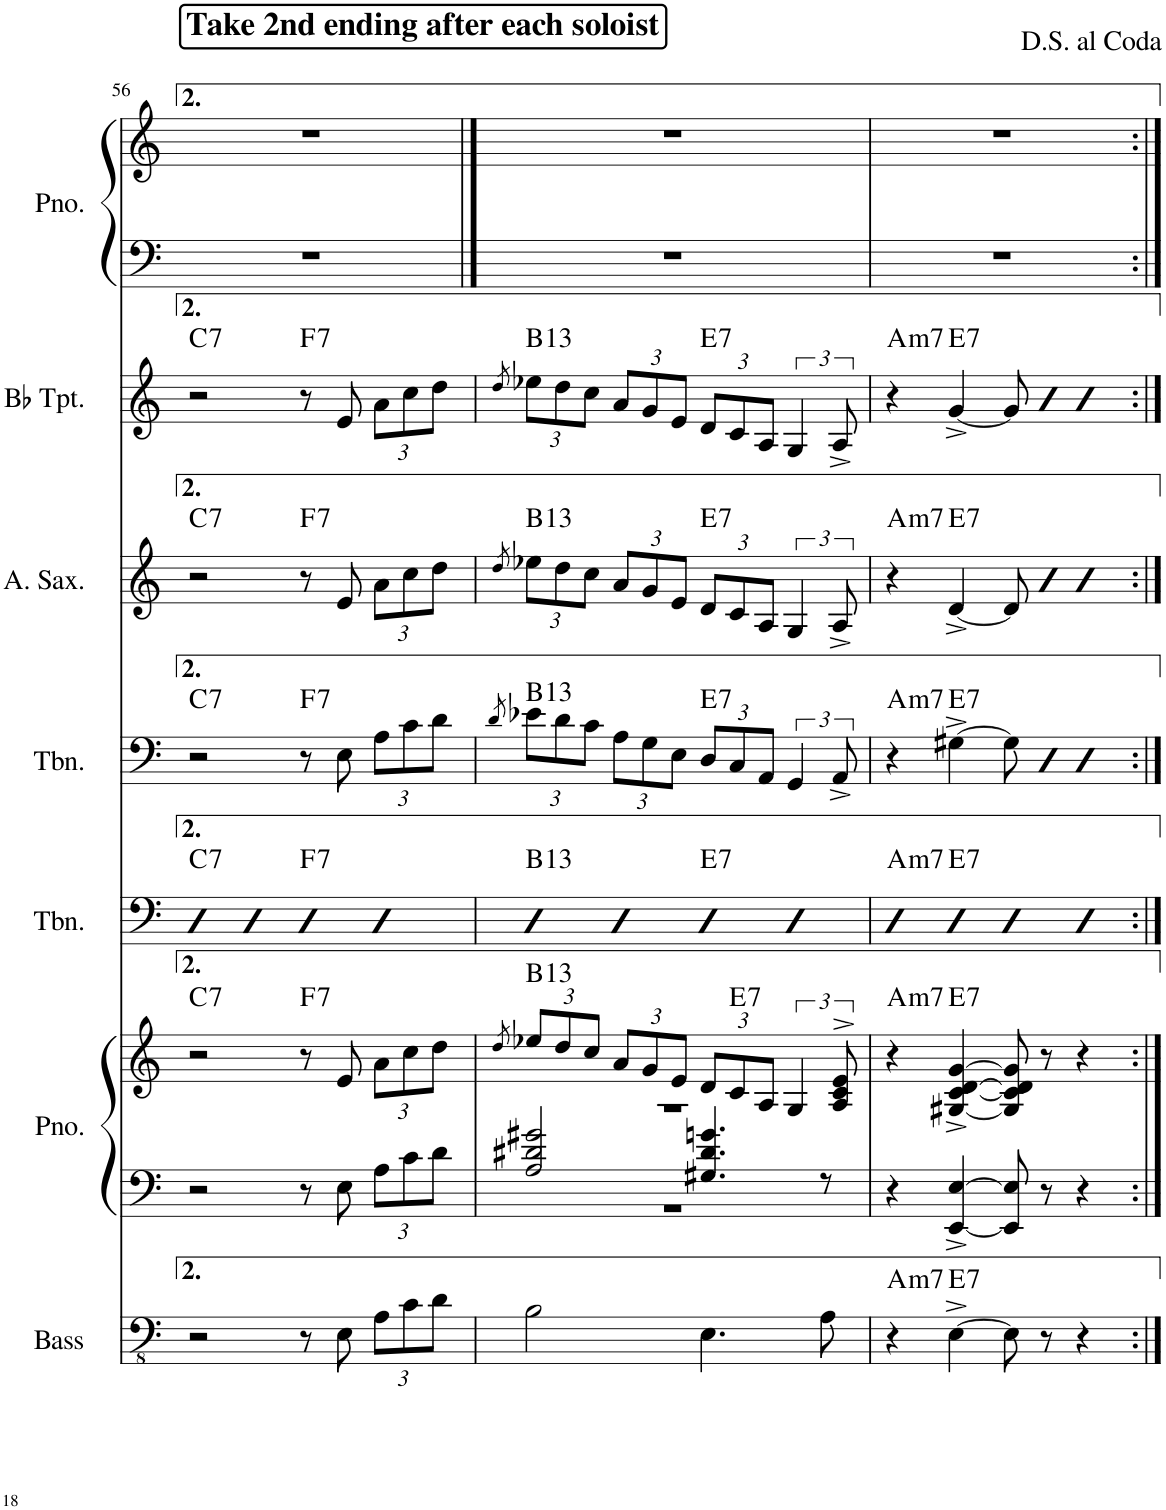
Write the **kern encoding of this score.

**kern	**harte	**kern	**kern	**harte	**kern	**harte	**kern	**harte	**kern	**harte	**kern	**harte	**kern	**kern
*part7	*part7	*part6	*part6	*part6	*part5	*part5	*part4	*part4	*part3	*part3	*part2	*part2	*part1	*part1
*staff9	*	*staff8	*staff7	*	*staff6	*	*staff5	*	*staff4	*	*staff3	*	*staff2	*staff1
*I"Acoustic Bass w/horns	*	*I"Piano	*	*	*I"Trombone 2	*	*I"Trombone	*	*I"Alto Saxophone	*	*I"Bb Trumpet	*	*I"Piano	*
*I'Bass	*	*I'Pno.	*	*	*I'Tbn.	*	*I'Tbn.	*	*I'A. Sax.	*	*I'Bb Tpt.	*	*I'Pno.	*
!!LO:PB:g=z
*clefFv4	*	*clefF4	*clefG2	*	*clefF4	*	*clefF4	*	*clefG2	*	*clefG2	*	*clefF4	*clefG2
*	*	*	*	*	*	*	*	*	*ITrd5c9	*	*ITrd1c2	*	*	*
*k[]	*	*k[]	*k[]	*	*k[]	*	*k[]	*	*k[]	*	*k[]	*	*k[]	*k[]
*M4/4	*	*M4/4	*M4/4	*	*M4/4	*	*M4/4	*	*M4/4	*	*M4/4	*	*M4/4	*M4/4
!!LO:REH:place=s1:a:B:cj:fs=14:t=Take 2nd ending after each soloist:qo=2.5
=56	=56	=56	=56	=56	=56	=56	=56	=56	=56	=56	=56	=56	=56	=56
!	!	!	!	!LO:H:kt=7	!	!LO:H:kt=7	!	!LO:H:kt=7	!	!LO:H:kt=7	!	!LO:H:kt=7	!	!
2r	.	2r	2r	C:7	4D	C:7	2r	C:7	2r	C:7	2r	C:7	1r	1r
.	.	.	.	.	4D	.	.	.	.	.	.	.	.	.
!	!	!	!	!LO:H:kt=7	!	!LO:H:kt=7	!	!LO:H:kt=7	!	!LO:H:kt=7	!	!LO:H:kt=7	!	!
8r	.	8r	8r	F:7	4D	F:7	8r	F:7	8r	F:7	8r	F:7	.	.
8EE\	.	8E\	8e/	.	.	.	8E\	.	8e/	.	8e/	.	.	.
*Xbrackettup	*	*Xbrackettup	*Xbrackettup	*	*	*	*Xbrackettup	*	*Xbrackettup	*	*Xbrackettup	*	*	*
12AA\L	.	12A\L	12a\L	.	4D	.	12A\L	.	12a\L	.	12a\L	.	.	.
12C\	.	12c\	12cc\	.	.	.	12c\	.	12cc\	.	12cc\	.	.	.
12D\J	.	12d\J	12dd\J	.	.	.	12d\J	.	12dd\J	.	12dd\J	.	.	.
==57	==57	==57	==57	==57	==57	==57	==57	==57	==57	==57	==57	==57	==57	==57
.	.	.	8qdd/	.	.	.	8qd/	.	8qdd/	.	8qdd/	.	.	.
*	*	*^	*^	*	*	*	*	*	*	*	*	*	*	*
!	!	!	!	!	!	!LO:H:kt=13	!	!LO:H:kt=13	!	!LO:H:kt=13	!	!LO:H:kt=13	!	!LO:H:kt=13	!	!
2BB\	.	2A/ 2d#X/ 2g#X/	1r	12ee-X/L	1r	B:9(11,13)	4Dn	B:9(11,13)	12e-X\L	B:9(11,13)	12ee-X\L	B:9(11,13)	12ee-X\L	B:9(11,13)	1r	1r
.	.	.	.	12dd/	.	.	.	.	12d\	.	12dd\	.	12dd\	.	.	.
.	.	.	.	12cc/J	.	.	.	.	12c\J	.	12cc\J	.	12cc\J	.	.	.
.	.	.	.	12a/L	.	.	4D	.	12A\L	.	12a/L	.	12a/L	.	.	.
.	.	.	.	12g/	.	.	.	.	12G\	.	12g/	.	12g/	.	.	.
.	.	.	.	12e/J	.	.	.	.	12E\J	.	12e/J	.	12e/J	.	.	.
!	!	!	!	!	!	!	!	!LO:H:kt=7	!	!LO:H:kt=7	!	!LO:H:kt=7	!	!LO:H:kt=7	!	!
4.EE\	.	4.G#X/ 4.d#/ 4.gn/	.	12d/L	.	.	4D	E:7	12D/L	E:7	12d/L	E:7	12d/L	E:7	.	.
!	!	!	!	!	!	!LO:H:kt=7	!	!	!	!	!	!	!	!	!	!
.	.	.	.	12c/	.	E:7	.	.	12C/	.	12c/	.	12c/	.	.	.
.	.	.	.	12A/J	.	.	.	.	12AA/J	.	12A/J	.	12A/J	.	.	.
*	*	*	*	*brackettup	*	*	*	*	*brackettup	*	*brackettup	*	*brackettup	*	*	*
.	.	.	.	6G/	.	.	4D	.	6GG/	.	6G/	.	6G/	.	.	.
8AA\	.	8r	.	.	.	.	.	.	.	.	.	.	.	.	.	.
.	.	.	.	12A/^ 12c/^ 12e/^	.	.	.	.	12AA^/	.	12A^/	.	12A^/	.	.	.
*	*	*v	*v	*	*	*	*	*	*	*	*	*	*	*	*	*
*	*	*	*v	*v	*	*	*	*	*	*	*	*	*	*	*
=58	=58	=58	=58	=58	=58	=58	=58	=58	=58	=58	=58	=58	=58	=58
!	!LO:H:kt=m7	!	!	!LO:H:kt=m7	!	!LO:H:kt=m7	!	!LO:H:kt=m7	!	!LO:H:kt=m7	!	!LO:H:kt=m7	!	!
4r	A:min7	4r	4r	A:min7	4D	A:min7	4r	A:min7	4r	A:min7	4r	A:min7	1r	1r
!	!LO:H:kt=7	!	!	!LO:H:kt=7	!	!LO:H:kt=7	!	!LO:H:kt=7	!	!LO:H:kt=7	!	!LO:H:kt=7	!	!
[4EE^\	E:7	[4EE/^ [4E/^	[4G#X/^ [4c/^ [4d/^ [4g/^	E:7	4D	E:7	[4G#X^\	E:7	[4d^/	E:7	[4g^/	E:7	.	.
8EE\]	.	8EE/] 8E/]	8G#/] 8c/] 8d/] 8g/]	.	4D	.	8G#\]	.	8d/]	.	8g/]	.	.	.
8r	.	8r	8r	.	.	.	8D	.	8b	.	8b	.	.	.
4r	.	4r	4r	.	4D	.	4D	.	4b	.	4b	.	.	.
=:|!	=:|!	=:|!	=:|!	=:|!	=:|!	=:|!	=:|!	=:|!	=:|!	=:|!	=:|!	=:|!	=:|!	=:|!
*-	*-	*-	*-	*-	*-	*-	*-	*-	*-	*-	*-	*-	*-	*-
